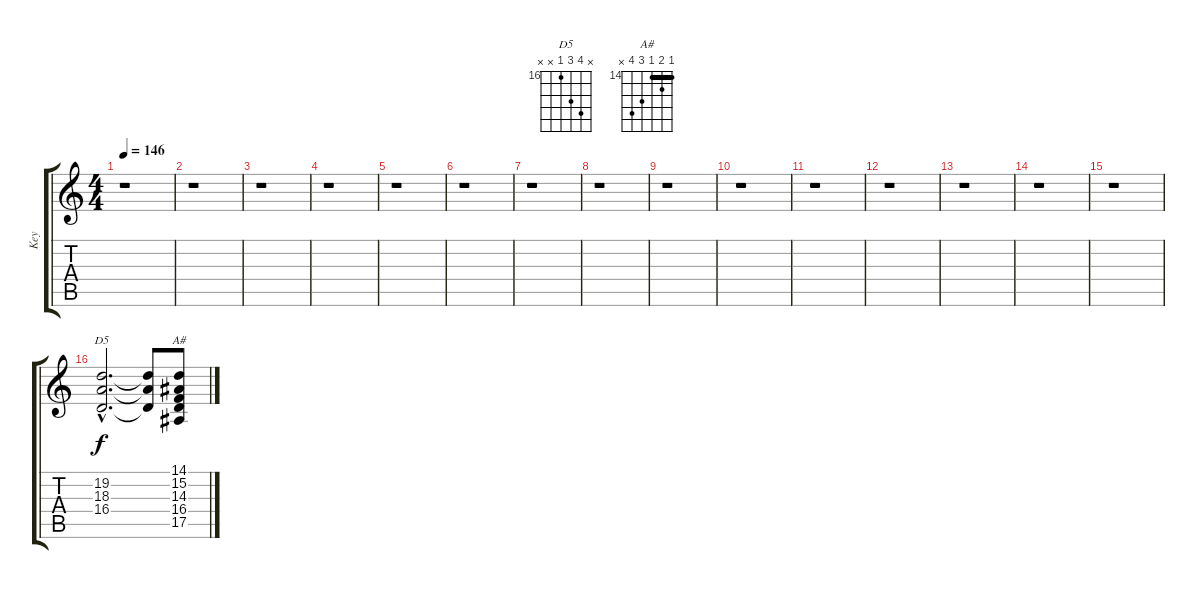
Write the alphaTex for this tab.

\track ("Key" "Key") {instrument pad7halo}
\staff {score tabs}
\tuning (C4 G3 Eb3 Bb2 F2 C2) {hide}
\chord ("D5" x 19 18 16 x x) {firstfret 16}
\chord ("A#" 14 15 14 16 17 x) {firstfret 14 barre 14}
\ts (4 4)
\tempo 146
\clef g2
\ks c
r.1{dy f} |
r.1 |
r.1 |
r.1 |
r.1 |
r.1 |
r.1 |
r.1 |
r.1 |
r.1 |
r.1 |
r.1 |
r.1 |
r.1 |
r.1 |
(19.2{hac} 18.3{hac} 16.4{hac}).2{d ch "D5"} (19.2{t} 18.3{t} 16.4{t}).8 (14.1 15.2 14.3 16.4 17.5).8{ch "A#"}
